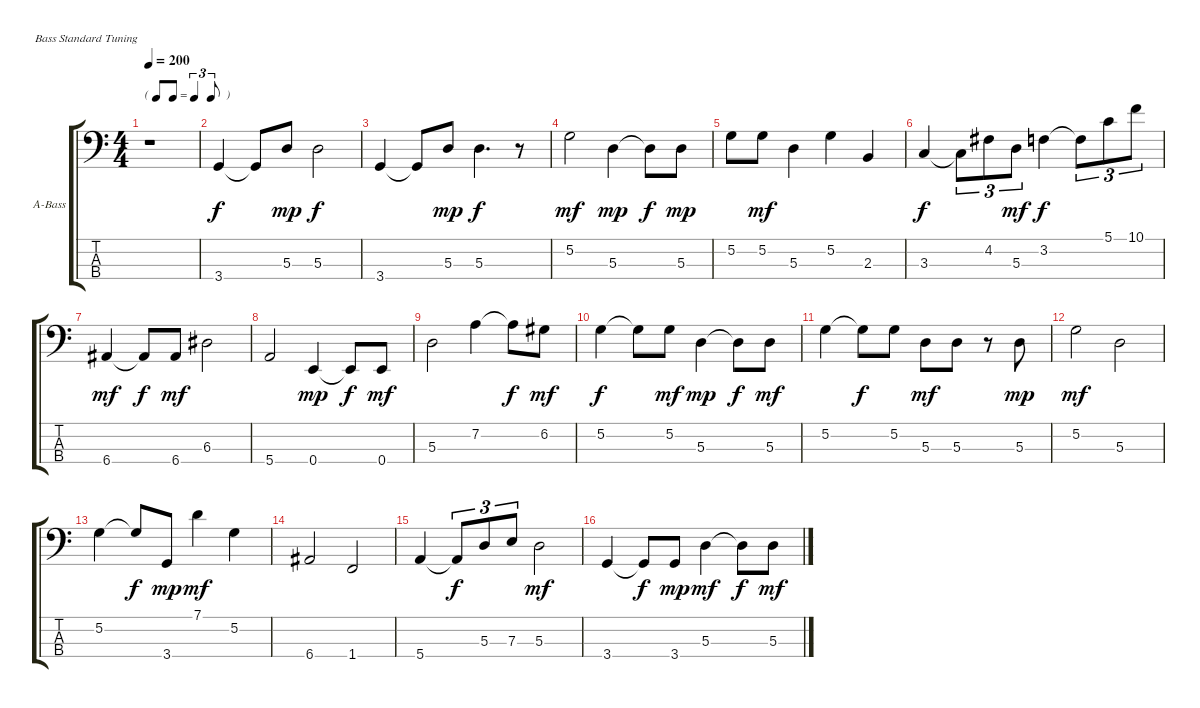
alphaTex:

\bracketExtendMode groupsimilarinstruments
\firstSystemTrackNameOrientation horizontal
\otherSystemsTrackNameOrientation horizontal
\track ("Contrebasse" "A-Bass") {instrument acousticbass}
\staff {score tabs}
\tuning (G2 D2 A1 E1)
\ts (4 4)
\tf triplet8th
\tempo 200
\clef f4
\ks c
r.1{dy f instrument acousticbass} |
3.4.4 3.4{t}.8 5.3.8{dy mp} 5.3.2{dy f} |
3.4.4 3.4{t}.8 5.3.8{dy mp} 5.3.4{d dy f} r.8 |
5.2.2{dy mf} 5.3.4{dy mp} 5.3{t}.8{dy f} 5.3.8{dy mp} |
5.2.8 5.2.8{dy mf} 5.3.4 5.2.4 2.3.4 |
3.3.4{dy f} 3.3{t}.8{tu (3 2)} 4.2.8{tu (3 2)} 5.3.8{tu (3 2) dy mf} 3.2.4{dy f} 3.2{t}.8{tu (3 2)} 5.1.8{tu (3 2)} 10.1.8{tu (3 2)} |
6.4.4{dy mf} 6.4{t}.8{dy f} 6.4.8{dy mf} 6.3.2 |
5.4.2 0.4.4{dy mp} 0.4{t}.8{dy f} 0.4.8{dy mf} |
5.3.2 7.2.4 7.2{t}.8{dy f} 6.2.8{dy mf} |
5.2.4{dy f} 5.2{t}.8 5.2.8{dy mf} 5.3.4{dy mp} 5.3{t}.8{dy f} 5.3.8{dy mf} |
5.2.4 5.2{t}.8{dy f} 5.2.8 5.3.8{dy mf} 5.3.8 r.8 5.3.8{dy mp} |
5.2.2{dy mf} 5.3.2 |
5.2.4 5.2{t}.8{dy f} 3.4.8{dy mp} 7.1.4{dy mf} 5.2.4 |
6.4.2 1.4.2 |
5.4.4 5.4{t}.8{tu (3 2) dy f} 5.3.8{tu (3 2)} 7.3.8{tu (3 2)} 5.3.2{dy mf} |
3.4.4 3.4{t}.8{dy f} 3.4.8{dy mp} 5.3.4{dy mf} 5.3{t}.8{dy f} 5.3.8{dy mf}
